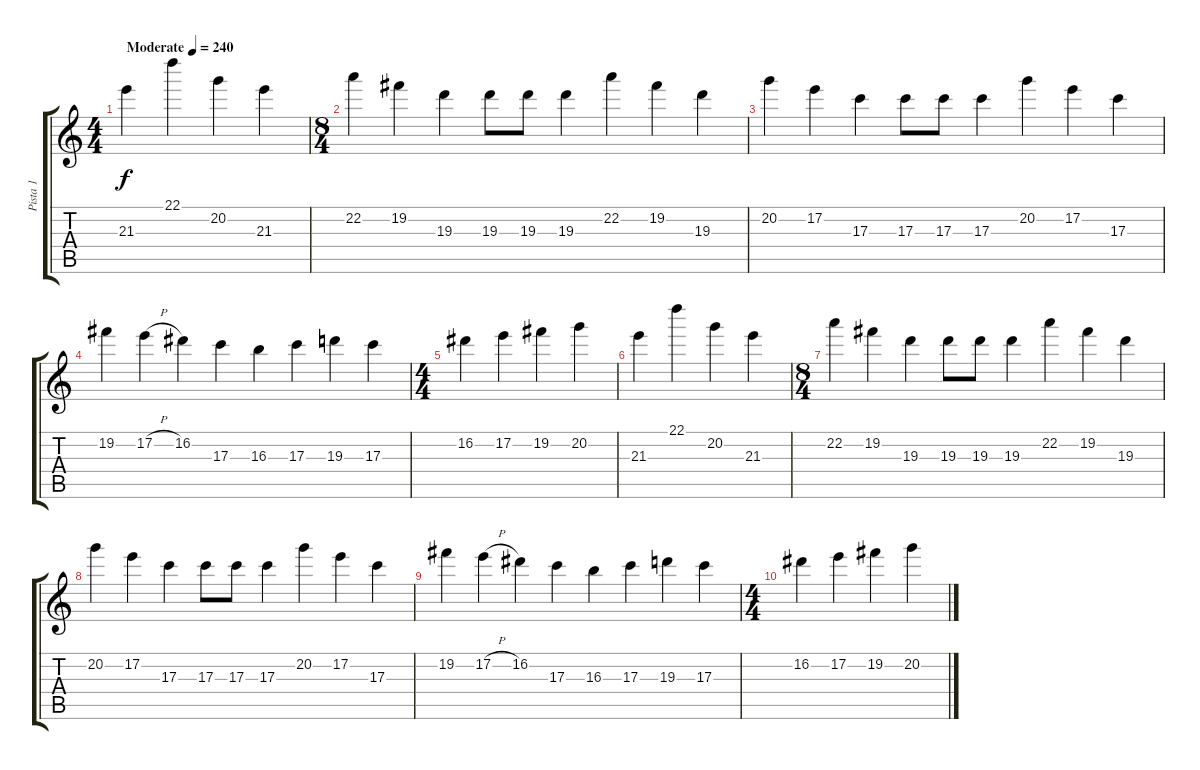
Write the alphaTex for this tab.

\track ("Pista 1" "Pista 1") {instrument overdrivenguitar}
\staff {score tabs}
\tuning (E4 B3 G3 D3 A2 E2) {hide}
\ts (4 4)
\tempo (240 "Moderate")
\clef g2
\ks c
21.3.4{dy f instrument overdrivenguitar} 22.1.4 20.2.4 21.3.4 |
\ts (8 4)
22.2.4 19.2.4 19.3.4 19.3.8 19.3.8 19.3.4 22.2.4 19.2.4 19.3.4 |
20.2.4 17.2.4 17.3.4 17.3.8 17.3.8 17.3.4 20.2.4 17.2.4 17.3.4 |
19.2.4 17.2{h}.4{beam Down} 16.2.4 17.3.4 16.3.4 17.3.4 19.3.4 17.3.4 |
\ts (4 4)
16.2.4 17.2.4 19.2.4 20.2.4 |
21.3.4 22.1.4 20.2.4 21.3.4 |
\ts (8 4)
22.2.4 19.2.4 19.3.4 19.3.8 19.3.8 19.3.4 22.2.4 19.2.4 19.3.4 |
20.2.4 17.2.4 17.3.4 17.3.8 17.3.8 17.3.4 20.2.4 17.2.4 17.3.4 |
19.2.4 17.2{h}.4{beam Down} 16.2.4 17.3.4 16.3.4 17.3.4 19.3.4 17.3.4 |
\ts (4 4)
16.2.4 17.2.4 19.2.4 20.2.4
